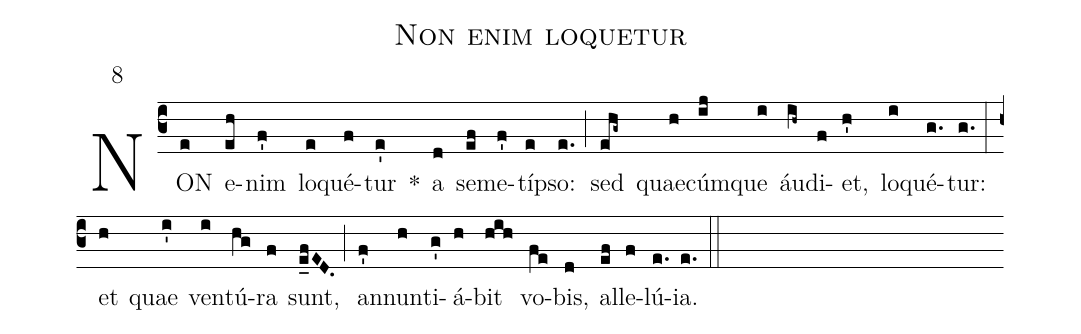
name:Non enim loquetur;
mode:8;
annotation:8;
office-part:Antiphonae;
%%
(c3) NON(e) e(eh)nim(f') lo(e)qué(f)tur(e') *() a(d) se(ef)me(f')tí(e)pso:(e.) (;) sed(ehg~) quae(h)cúm(ij)que(i) áu(ih~)di(f)et,(h') lo(i)qué(g.)tur:(g.) (:) et(h) quae(i') ven(i)tú(hg)ra(f) sunt,(e_fED.) (;) an(f')nun(h)ti(g')á(h)bit(hih) vo(fe)bis,(d) al(ef)le(f)lú(e.)ia.(e.) (::)
